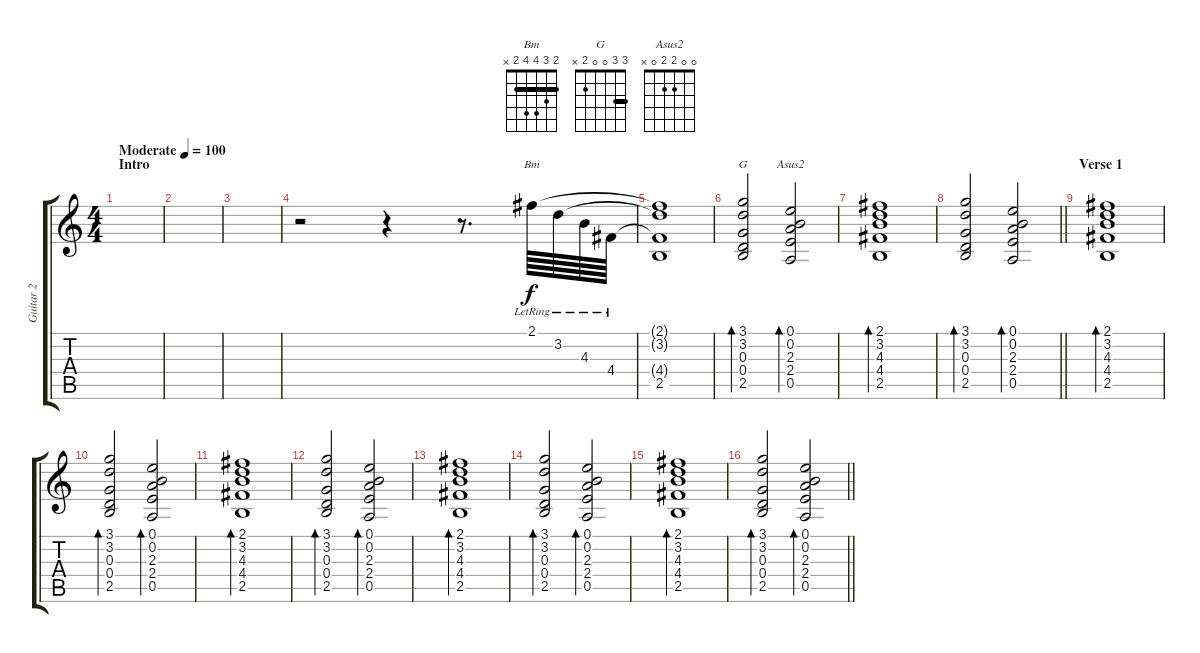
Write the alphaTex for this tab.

\track ("Guitar 2" "Guitar 2") {instrument electricguitarclean}
\staff {score tabs}
\tuning (E4 B3 G3 D3 A2 E2) {hide}
\chord ("Bm" 2 3 4 4 2 x) {barre 2}
\chord ("G" 3 3 0 0 2 x) {barre 3}
\chord ("Asus2" 0 0 2 2 0 x)
\ts (4 4)
\section ("" "Intro")
\tempo (100 "Moderate")
\clef g2
\ks c
|
|
|
r.2 r.4 r.8{d} 2.1{lr}.64{ch "Bm"} 3.2{lr}.64 4.3{lr}.64 4.4{lr}.64 |
(2.1{t} 3.2{t} 4.4{t} 2.5).1 |
(3.1 3.2 0.3 0.4 2.5).2{bd 120 ch "G" volume 11} (0.1 0.2 2.3 2.4 0.5).2{bd 120 ch "Asus2"} |
(2.1 3.2 4.3 4.4 2.5).1{bd 120} |
\barLineRight lightlight
(3.1 3.2 0.3 0.4 2.5).2{bd 120} (0.1 0.2 2.3 2.4 0.5).2{bd 120} |
\section ("" "Verse 1")
(2.1 3.2 4.3 4.4 2.5).1{bd 120} |
(3.1 3.2 0.3 0.4 2.5).2{bd 120} (0.1 0.2 2.3 2.4 0.5).2{bd 120} |
(2.1 3.2 4.3 4.4 2.5).1{bd 120} |
(3.1 3.2 0.3 0.4 2.5).2{bd 120} (0.1 0.2 2.3 2.4 0.5).2{bd 120} |
(2.1 3.2 4.3 4.4 2.5).1{bd 120} |
(3.1 3.2 0.3 0.4 2.5).2{bd 120} (0.1 0.2 2.3 2.4 0.5).2{bd 120} |
(2.1 3.2 4.3 4.4 2.5).1{bd 120} |
\barLineRight lightlight
(3.1 3.2 0.3 0.4 2.5).2{bd 120} (0.1 0.2 2.3 2.4 0.5).2{bd 120}
